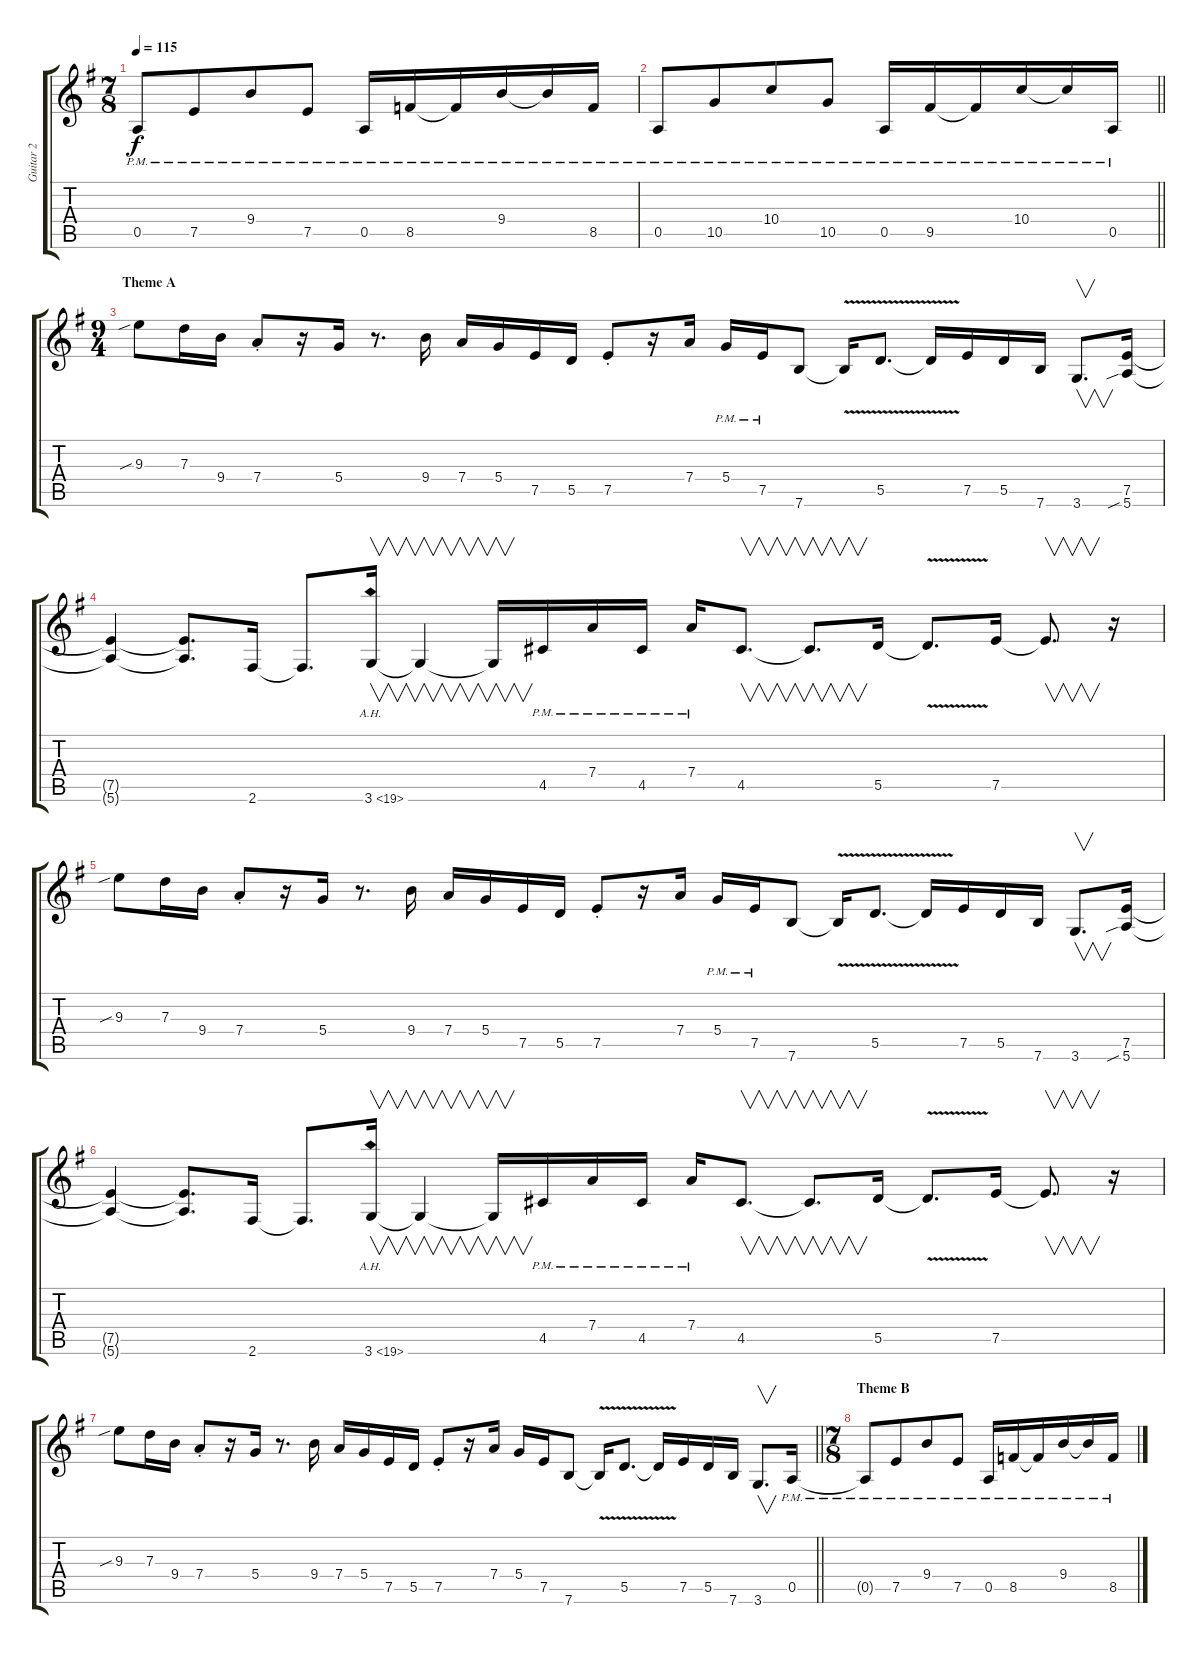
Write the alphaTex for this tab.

\track ("Guitar 2" "Guitar 2") {instrument overdrivenguitar}
\staff {score tabs}
\tuning (E4 B3 G3 D3 A2 E2) {hide}
\ts (7 8)
\tempo 115
\clef g2
\ks g
0.5{pm}.8{dy f} 7.5{pm}.8 9.4{pm}.8 7.5{pm}.8 0.5{pm}.16 8.5{pm}.16 8.5{pm t}.16 9.4{pm}.16 9.4{pm t}.16 8.5{pm}.16 |
\barLineRight lightlight
0.5{pm}.8 10.5{pm}.8 10.4{pm}.8 10.5{pm}.8 0.5{pm}.16 9.5{pm}.16 9.5{pm t}.16 10.4{pm}.16 10.4{pm t}.16 0.5{pm}.16 |
\ts (9 4)
\section ("" "Theme A")
9.3{sib}.8 7.3.16 9.4.16 7.4{st}.8 r.16 5.4.16 r.8{d} 9.4.16 7.4.16 5.4.16 7.5.16 5.5.16 7.5{st}.8 r.16 7.4.16 5.4{pm}.16 7.5{pm}.16 7.6.8 7.6{v t}.16 5.5{v}.8{d} 5.5{v t}.16 7.5.16 5.5.16 7.6.16 3.6.8{v d} (7.5 5.6{sib}).16 |
(7.5{t} 5.6{t}).4 (7.5{t} 5.6{t}).8{d} 2.6.16 2.6{t}.8{d} 3.6{ah 16}.16{v} 3.6{t}.4{v} 3.6{t}.16{v} 4.5{pm}.16 7.4{pm}.16 4.5{pm}.16 7.4{pm}.16 4.5.8{v d} 4.5{t}.8{v d} 5.5.16 5.5{v t}.8{d} 7.5.16 7.5{t}.8{v d} r.16 |
9.3{sib}.8 7.3.16 9.4.16 7.4{st}.8 r.16 5.4.16 r.8{d} 9.4.16 7.4.16 5.4.16 7.5.16 5.5.16 7.5{st}.8 r.16 7.4.16 5.4{pm}.16 7.5{pm}.16 7.6.8 7.6{v t}.16 5.5{v}.8{d} 5.5{v t}.16 7.5.16 5.5.16 7.6.16 3.6.8{v d} (7.5 5.6{sib}).16 |
(7.5{t} 5.6{t}).4 (7.5{t} 5.6{t}).8{d} 2.6.16 2.6{t}.8{d} 3.6{ah 16}.16{v} 3.6{t}.4{v} 3.6{t}.16{v} 4.5{pm}.16 7.4{pm}.16 4.5{pm}.16 7.4{pm}.16 4.5.8{v d} 4.5{t}.8{v d} 5.5.16 5.5{v t}.8{d} 7.5.16 7.5{t}.8{v d} r.16 |
\barLineRight lightlight
9.3{sib}.8 7.3.16 9.4.16 7.4{st}.8 r.16 5.4.16 r.8{d} 9.4.16 7.4.16 5.4.16 7.5.16 5.5.16 7.5{st}.8 r.16 7.4.16 5.4.16 7.5.16 7.6.8 7.6{v t}.16 5.5{v}.8{d} 5.5{v t}.16 7.5.16 5.5.16 7.6.16 3.6.8{v d} 0.5{pm}.16 |
\ts (7 8)
\section ("" "Theme B")
0.5{pm t}.8 7.5{pm}.8 9.4{pm}.8 7.5{pm}.8 0.5{pm}.16 8.5{pm}.16 8.5{pm t}.16 9.4{pm}.16 9.4{pm t}.16 8.5{pm}.16
